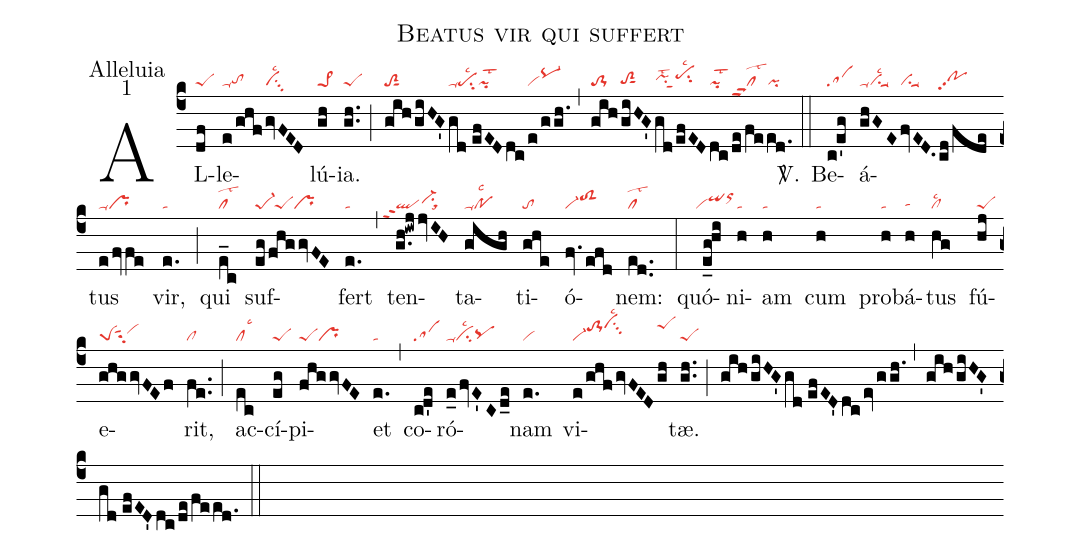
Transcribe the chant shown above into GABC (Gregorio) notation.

name: Beatus vir qui suffert;
office-part: Alleluia;
mode: 1;
nabc-lines: 1;
%%
(c4)
AL(df|peS)le(e/ghf|ta-tohg|gvFED|visu3lsc2)lú(gh|pe>1)ia.(gh..|peS) (;)
(gih/giHG'|toS2sut1|gd//efEDdc/|ta-pesu2lsc2pilst2|e/ggh.|vipq-hi) (,)
% FIXME: add pisut1
(gih/|to-1|giHG'|toS2hgsut1|gd/|pihhsut1lst2|efED|pehisu2lsc2|dc/|pilst2|de/feed.|clppu2lst2pi) <sp>V/</sp>.(::)
Be(c!e'g|sa)á(ghGE|ta-visu1suu1lsc2|fvED.|visu1suu1|cd/fde|pohhpp2)tus(e/fvfe|ta-pr) vir,(e.|ta) (;)
qui(e_c|cllst2) suf(eg/|pe-1|fhggvFE|//peSpr)fert(e.|ta) (,)
ten(g.h!iwjjvIH|````qlppt2vi-hhsu1sux1)ta(gigh|poppu1lsc2)ti(ghe|to)ó(fv.efd|vi-toS2hi)nem:(ed..|cllst2) (:)
% FIXME: Add glyph for peSsut1su2
quó(e_g!hi|``viqihiorhj)ni(h|ta)am(h|ta) cum(h|ta) pro(h|ta)bá(h|tahg)tus(hg|cllsc2) fú(hj|peS)e(ghggvFEf|peSsut1su2vihi)rit,(fe..|cl) (;)
ac(ec|cllsc3)cí(eg|peS)pi(fhggvFE|peSpr)et(e.|ta) (,)
co(c!d'e|sa)ró(e_0fvE'Cd_e|ta-cilsc2pqhg)nam(e.|vi) vi(e/ghfgvFED|vi-to-1hjvihksu3lsc2|gh|peShk)tæ.(gh..|peS) (;)
(gih/giHG'gd//efED'dcevggh.) (,)
(gih/giHG'gd//efED'dc/de/feed.) (::)
